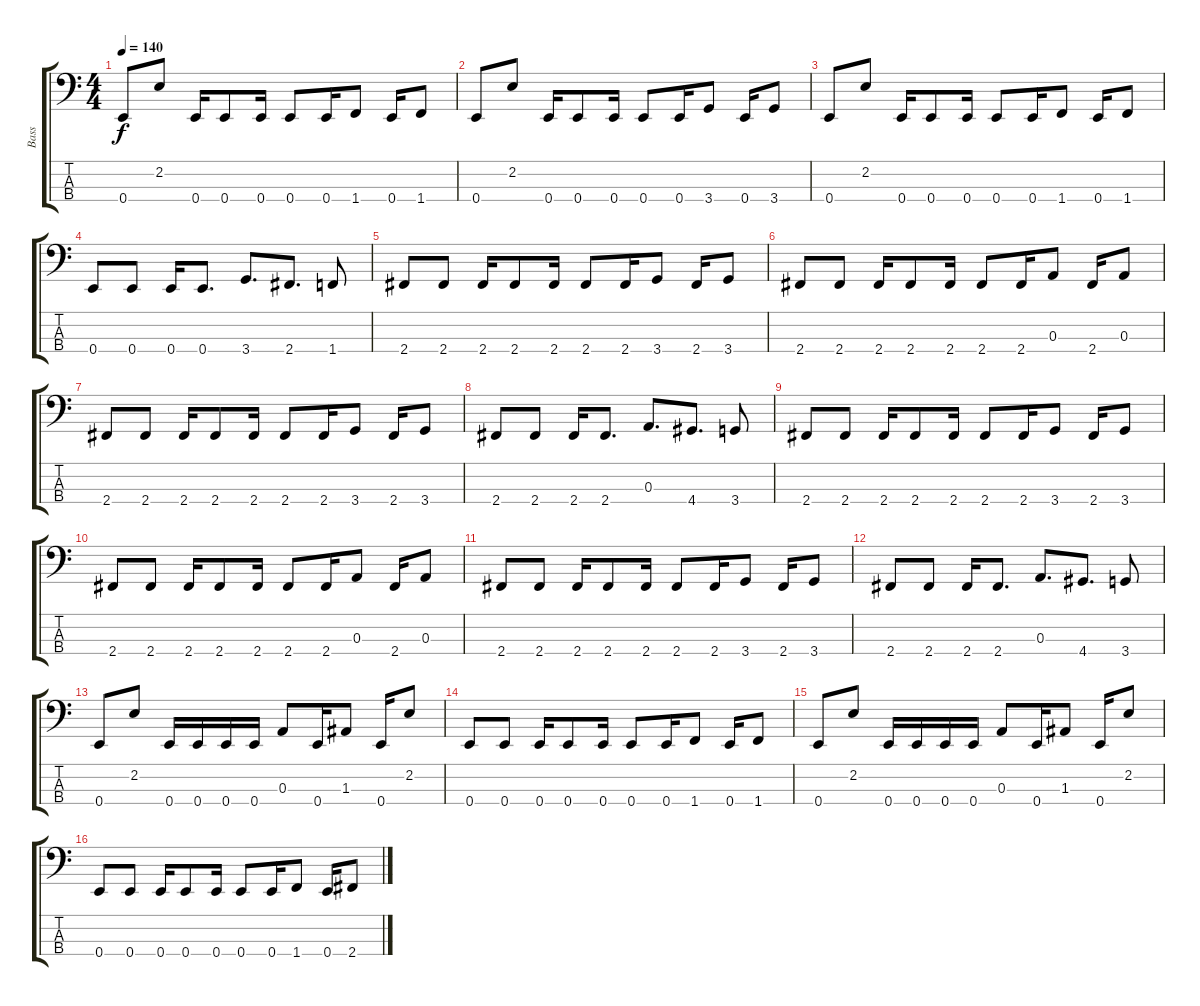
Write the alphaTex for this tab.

\track ("Bass" "Bass") {instrument electricbassfinger}
\staff {score tabs}
\tuning (G2 D2 A1 E1) {hide}
\ts (4 4)
\tempo 140
\clef f4
\ks c
0.4.8{dy f} 2.2.8 0.4.16 0.4.8 0.4.16 0.4.8 0.4.16 1.4.8 0.4.16 1.4.8 |
0.4.8 2.2.8 0.4.16 0.4.8 0.4.16 0.4.8 0.4.16 3.4.8 0.4.16 3.4.8 |
0.4.8 2.2.8 0.4.16 0.4.8 0.4.16 0.4.8 0.4.16 1.4.8 0.4.16 1.4.8 |
0.4.8 0.4.8 0.4.16 0.4.8{d} 3.4.8{d} 2.4.8{d} 1.4.8 |
2.4.8 2.4.8 2.4.16 2.4.8 2.4.16 2.4.8 2.4.16 3.4.8 2.4.16 3.4.8 |
2.4.8 2.4.8 2.4.16 2.4.8 2.4.16 2.4.8 2.4.16 0.3.8 2.4.16 0.3.8 |
2.4.8 2.4.8 2.4.16 2.4.8 2.4.16 2.4.8 2.4.16 3.4.8 2.4.16 3.4.8 |
2.4.8 2.4.8 2.4.16 2.4.8{d} 0.3.8{d} 4.4.8{d} 3.4.8 |
2.4.8 2.4.8 2.4.16 2.4.8 2.4.16 2.4.8 2.4.16 3.4.8 2.4.16 3.4.8 |
2.4.8 2.4.8 2.4.16 2.4.8 2.4.16 2.4.8 2.4.16 0.3.8 2.4.16 0.3.8 |
2.4.8 2.4.8 2.4.16 2.4.8 2.4.16 2.4.8 2.4.16 3.4.8 2.4.16 3.4.8 |
2.4.8 2.4.8 2.4.16 2.4.8{d} 0.3.8{d} 4.4.8{d} 3.4.8 |
0.4.8 2.2.8 0.4.16 0.4.16 0.4.16 0.4.16 0.3.8 0.4.16 1.3.8 0.4.16 2.2.8 |
0.4.8 0.4.8 0.4.16 0.4.8 0.4.16 0.4.8 0.4.16 1.4.8 0.4.16 1.4.8 |
0.4.8 2.2.8 0.4.16 0.4.16 0.4.16 0.4.16 0.3.8 0.4.16 1.3.8 0.4.16 2.2.8 |
0.4.8 0.4.8 0.4.16 0.4.8 0.4.16 0.4.8 0.4.16 1.4.8 0.4.16 2.4.8
